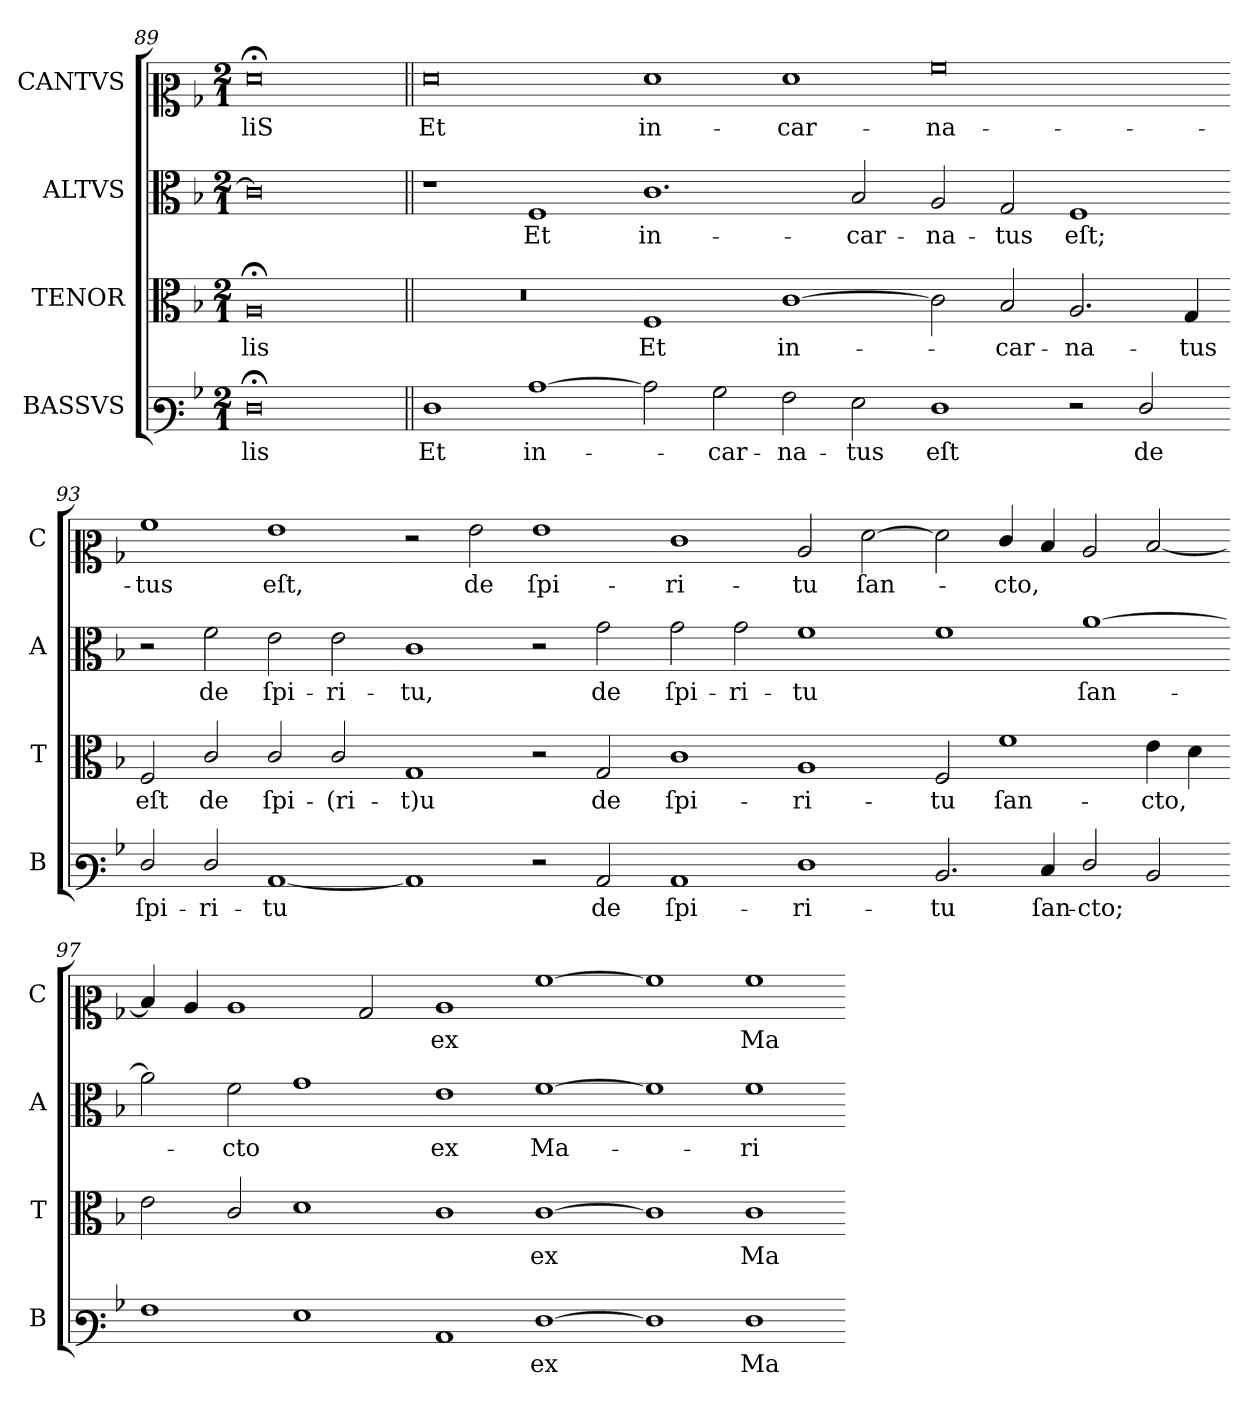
**kern	**text	**kern	**text	**kern	**text	**kern	**text
*part4	*part4	*part3	*part3	*part2	*part2	*part1	*part1
*staff4	*staff4	*staff3	*staff3	*staff2	*staff2	*staff1	*staff1
*I"BASSVS	*	*I"TENOR	*	*I"ALTVS	*	*I"CANTVS	*
*I'B	*	*I'T	*	*I'A	*	*I'C	*
*clefF3	*	*clefC3	*	*clefC3	*	*clefC2	*
*k[b-]	*	*k[b-]	*	*k[b-]	*	*k[b-]	*
*F:	*	*F:	*	*F:	*	*F:	*
*M2/1	*	*M2/1	*	*M2/1	*	*M2/1	*
=89	=89	=89	=89	=89	=89	=89	=89
!	!LO:LY:i	!	!LO:LY:i	!	!	!	!LO:LY:i
0F;	-lis	0A;<	-lis	0c]	.	0f;	-liS
=90||	=90||	=90||	=90||	=90||	=90||	=90||	=90||
1F	Et	0r	.	1r	.	0f	Et
[1c	in-	.	.	1F	Et	.	.
=91-	=91-	=91-	=91-	=91-	=91-	=91-	=91-
2c]	.	1F	Et	1.c	in-	1f	in-
2B-\	-car-	.	.	.	.	.	.
2A\	-na-	[1c	in-	.	.	1f	-car-
2G\	-tus	.	.	2B-/	-car-	.	.
=92-	=92-	=92-	=92-	=92-	=92-	=92-	=92-
1F	eſt	2c]	.	2A/	-na-	0a	-na-
.	.	2B-/	-car-	2G/	-tus	.	.
2r	.	2.A/	-na-	1F	eſt;	.	.
2F/	de	.	.	.	.	.	.
.	.	4G/	-tus	.	.	.	.
=93-	=93-	=93-	=93-	=93-	=93-	=93-	=93-
2F/	ſpi-	2F/	eſt	2r	.	1a	-tus
2F/	-ri-	2c/	de	2f\	de	.	.
[1C	-tu	2c/	ſpi-	2e\	ſpi-	1g	eſt,
.	.	2c/	-(ri-	2e\	-ri-	.	.
=94-	=94-	=94-	=94-	=94-	=94-	=94-	=94-
1C]	.	1G	-t)u	1c	-tu,	2r	.
.	.	.	.	.	.	2g\	de
2r	.	2r	.	2r	.	1g	ſpi-
!	!	!	!	!	!LO:LY:i	!	!
2C/	de	2G/	de	2g\	de	.	.
=95-	=95-	=95-	=95-	=95-	=95-	=95-	=95-
!	!	!	!	!	!LO:LY:i	!	!
1C	ſpi-	1c	ſpi-	2g\	ſpi-	1e	-ri-
!	!	!	!	!	!LO:LY:i	!	!
.	.	.	.	2g\	-ri-	.	.
!	!	!	!	!	!LO:LY:i	!	!
1F	-ri-	1A	-ri-	1f	-tu	2c/	-tu
.	.	.	.	.	.	[2f\	ſan-
=96-	=96-	=96-	=96-	=96-	=96-	=96-	=96-
2.D/	-tu	2F/	-tu	1f	.	2f\]	.
.	.	1f	ſan-	.	.	4e/	-cto,
4E/	ſan-	.	.	.	.	4d/	.
2F/	-cto;	.	.	[1a	ſan-	2c/	.
2D/	.	4e\	-cto,	.	.	[2d/	.
.	.	4d\	.	.	.	.	.
=97-	=97-	=97-	=97-	=97-	=97-	=97-	=97-
1A	.	2e\	.	2a]	.	4d/]	.
.	.	.	.	.	.	4c/	.
.	.	2c/	.	2f\	-cto	1c	.
1G	.	1d	.	1g	.	.	.
.	.	.	.	.	.	2B-/	.
=98-	=98-	=98-	=98-	=98-	=98-	=98-	=98-
1C	.	1c	.	1e	ex	1c	ex
[1F	ex	[1c	ex	[1f	Ma-	[1a	.
=99-	=99-	=99-	=99-	=99-	=99-	=99-	=99-
1F]	.	1c]	.	1f]	.	1a]	.
1F	Ma-	1c	Ma-	1f	-ri-	1a	Ma-
=-	=-	=-	=-	=-	=-	=-	=-
*-	*-	*-	*-	*-	*-	*-	*-
